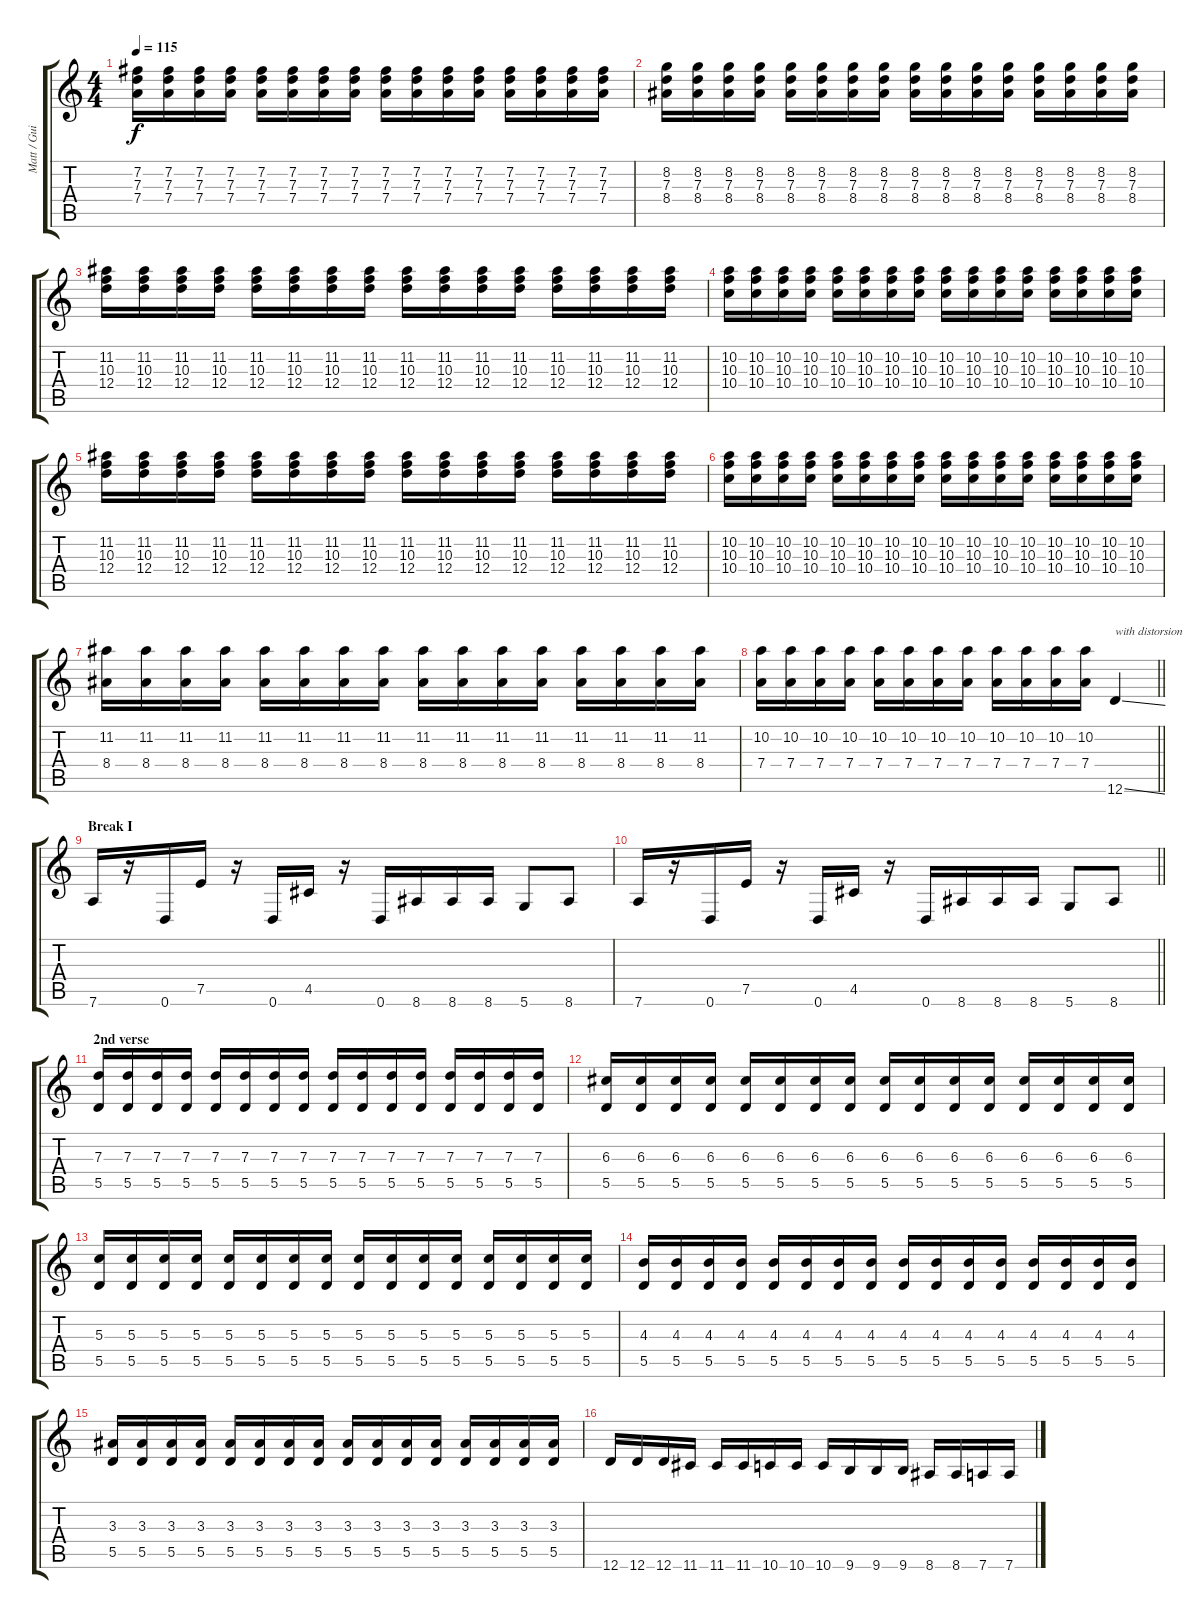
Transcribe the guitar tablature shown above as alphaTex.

\track ("Matt / Guitar" "Matt / Gui") {instrument electricguitarclean}
\staff {score tabs}
\tuning (E4 B3 G3 D3 A2 D2) {hide}
\ts (4 4)
\tempo 115
\clef g2
\ks c
(7.2 7.3 7.4).16{dy f} (7.2 7.3 7.4).16 (7.2 7.3 7.4).16 (7.2 7.3 7.4).16 (7.2 7.3 7.4).16 (7.2 7.3 7.4).16 (7.2 7.3 7.4).16 (7.2 7.3 7.4).16 (7.2 7.3 7.4).16 (7.2 7.3 7.4).16 (7.2 7.3 7.4).16 (7.2 7.3 7.4).16 (7.2 7.3 7.4).16 (7.2 7.3 7.4).16 (7.2 7.3 7.4).16 (7.2 7.3 7.4).16 |
(8.2 7.3 8.4).16 (8.2 7.3 8.4).16 (8.2 7.3 8.4).16 (8.2 7.3 8.4).16 (8.2 7.3 8.4).16 (8.2 7.3 8.4).16 (8.2 7.3 8.4).16 (8.2 7.3 8.4).16 (8.2 7.3 8.4).16 (8.2 7.3 8.4).16 (8.2 7.3 8.4).16 (8.2 7.3 8.4).16 (8.2 7.3 8.4).16 (8.2 7.3 8.4).16 (8.2 7.3 8.4).16 (8.2 7.3 8.4).16 |
(11.2 10.3 12.4).16 (11.2 10.3 12.4).16 (11.2 10.3 12.4).16 (11.2 10.3 12.4).16 (11.2 10.3 12.4).16 (11.2 10.3 12.4).16 (11.2 10.3 12.4).16 (11.2 10.3 12.4).16 (11.2 10.3 12.4).16 (11.2 10.3 12.4).16 (11.2 10.3 12.4).16 (11.2 10.3 12.4).16 (11.2 10.3 12.4).16 (11.2 10.3 12.4).16 (11.2 10.3 12.4).16 (11.2 10.3 12.4).16 |
(10.2 10.3 10.4).16 (10.2 10.3 10.4).16 (10.2 10.3 10.4).16 (10.2 10.3 10.4).16 (10.2 10.3 10.4).16 (10.2 10.3 10.4).16 (10.2 10.3 10.4).16 (10.2 10.3 10.4).16 (10.2 10.3 10.4).16 (10.2 10.3 10.4).16 (10.2 10.3 10.4).16 (10.2 10.3 10.4).16 (10.2 10.3 10.4).16 (10.2 10.3 10.4).16 (10.2 10.3 10.4).16 (10.2 10.3 10.4).16 |
(11.2 10.3 12.4).16 (11.2 10.3 12.4).16 (11.2 10.3 12.4).16 (11.2 10.3 12.4).16 (11.2 10.3 12.4).16 (11.2 10.3 12.4).16 (11.2 10.3 12.4).16 (11.2 10.3 12.4).16 (11.2 10.3 12.4).16 (11.2 10.3 12.4).16 (11.2 10.3 12.4).16 (11.2 10.3 12.4).16 (11.2 10.3 12.4).16 (11.2 10.3 12.4).16 (11.2 10.3 12.4).16 (11.2 10.3 12.4).16 |
(10.2 10.3 10.4).16 (10.2 10.3 10.4).16 (10.2 10.3 10.4).16 (10.2 10.3 10.4).16 (10.2 10.3 10.4).16 (10.2 10.3 10.4).16 (10.2 10.3 10.4).16 (10.2 10.3 10.4).16 (10.2 10.3 10.4).16 (10.2 10.3 10.4).16 (10.2 10.3 10.4).16 (10.2 10.3 10.4).16 (10.2 10.3 10.4).16 (10.2 10.3 10.4).16 (10.2 10.3 10.4).16 (10.2 10.3 10.4).16 |
(11.2 8.4).16 (11.2 8.4).16 (11.2 8.4).16 (11.2 8.4).16 (11.2 8.4).16 (11.2 8.4).16 (11.2 8.4).16 (11.2 8.4).16 (11.2 8.4).16 (11.2 8.4).16 (11.2 8.4).16 (11.2 8.4).16 (11.2 8.4).16 (11.2 8.4).16 (11.2 8.4).16 (11.2 8.4).16 |
\barLineRight lightlight
(10.2 7.4).16 (10.2 7.4).16 (10.2 7.4).16 (10.2 7.4).16 (10.2 7.4).16 (10.2 7.4).16 (10.2 7.4).16 (10.2 7.4).16 (10.2 7.4).16 (10.2 7.4).16 (10.2 7.4).16 (10.2 7.4).16 12.6{ss}.4{txt "with distorsion" instrument distortionguitar} |
\section ("" "Break I")
7.6.16 r.16 0.6.16 7.5.16 r.16 0.6.16 4.5.16 r.16 0.6.16 8.6.16 8.6.16 8.6.16 5.6.8 8.6.8 |
\barLineRight lightlight
7.6.16 r.16 0.6.16 7.5.16 r.16 0.6.16 4.5.16 r.16 0.6.16 8.6.16 8.6.16 8.6.16 5.6.8 8.6.8 |
\section ("" "2nd verse")
(7.3 5.5).16 (7.3 5.5).16 (7.3 5.5).16 (7.3 5.5).16 (7.3 5.5).16 (7.3 5.5).16 (7.3 5.5).16 (7.3 5.5).16 (7.3 5.5).16 (7.3 5.5).16 (7.3 5.5).16 (7.3 5.5).16 (7.3 5.5).16 (7.3 5.5).16 (7.3 5.5).16 (7.3 5.5).16 |
(6.3 5.5).16 (6.3 5.5).16 (6.3 5.5).16 (6.3 5.5).16 (6.3 5.5).16 (6.3 5.5).16 (6.3 5.5).16 (6.3 5.5).16 (6.3 5.5).16 (6.3 5.5).16 (6.3 5.5).16 (6.3 5.5).16 (6.3 5.5).16 (6.3 5.5).16 (6.3 5.5).16 (6.3 5.5).16 |
(5.3 5.5).16 (5.3 5.5).16 (5.3 5.5).16 (5.3 5.5).16 (5.3 5.5).16 (5.3 5.5).16 (5.3 5.5).16 (5.3 5.5).16 (5.3 5.5).16 (5.3 5.5).16 (5.3 5.5).16 (5.3 5.5).16 (5.3 5.5).16 (5.3 5.5).16 (5.3 5.5).16 (5.3 5.5).16 |
(4.3 5.5).16 (4.3 5.5).16 (4.3 5.5).16 (4.3 5.5).16 (4.3 5.5).16 (4.3 5.5).16 (4.3 5.5).16 (4.3 5.5).16 (4.3 5.5).16 (4.3 5.5).16 (4.3 5.5).16 (4.3 5.5).16 (4.3 5.5).16 (4.3 5.5).16 (4.3 5.5).16 (4.3 5.5).16 |
(3.3 5.5).16 (3.3 5.5).16 (3.3 5.5).16 (3.3 5.5).16 (3.3 5.5).16 (3.3 5.5).16 (3.3 5.5).16 (3.3 5.5).16 (3.3 5.5).16 (3.3 5.5).16 (3.3 5.5).16 (3.3 5.5).16 (3.3 5.5).16 (3.3 5.5).16 (3.3 5.5).16 (3.3 5.5).16 |
12.6.16 12.6.16 12.6.16 11.6.16 11.6.16 11.6.16 10.6.16 10.6.16 10.6.16 9.6.16 9.6.16 9.6.16 8.6.16 8.6.16 7.6.16 7.6.16
